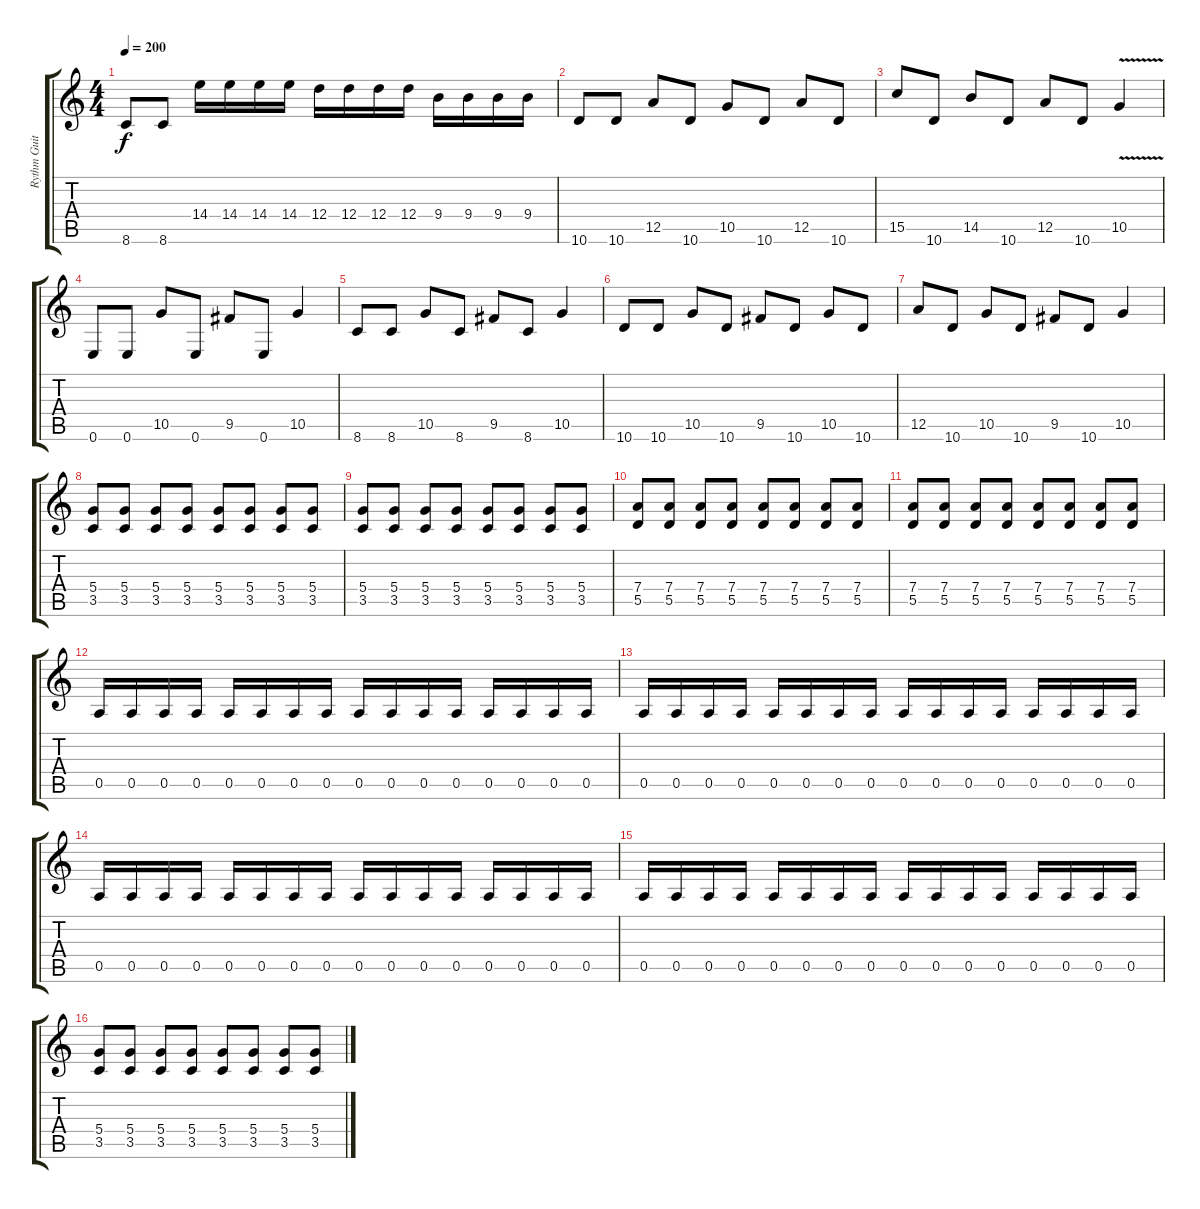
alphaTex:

\track ("Rythm Guitar" "Rythm Guit") {instrument distortionguitar}
\staff {score tabs}
\tuning (E4 B3 G3 D3 A2 E2) {hide}
\ts (4 4)
\tempo 200
\clef g2
\ks c
8.6.8{dy f} 8.6.8 14.4.16 14.4.16 14.4.16 14.4.16 12.4.16 12.4.16 12.4.16 12.4.16 9.4.16 9.4.16 9.4.16 9.4.16 |
10.6.8 10.6.8 12.5.8 10.6.8 10.5.8 10.6.8 12.5.8 10.6.8 |
15.5.8 10.6.8 14.5.8 10.6.8 12.5.8 10.6.8 10.5{v}.4 |
0.6.8 0.6.8 10.5.8 0.6.8 9.5.8 0.6.8 10.5.4 |
8.6.8 8.6.8 10.5.8 8.6.8 9.5.8 8.6.8 10.5.4 |
10.6.8 10.6.8 10.5.8 10.6.8 9.5.8 10.6.8 10.5.8 10.6.8 |
12.5.8 10.6.8 10.5.8 10.6.8 9.5.8 10.6.8 10.5.4 |
(5.4 3.5).8 (5.4 3.5).8 (5.4 3.5).8 (5.4 3.5).8 (5.4 3.5).8 (5.4 3.5).8 (5.4 3.5).8 (5.4 3.5).8 |
(5.4 3.5).8 (5.4 3.5).8 (5.4 3.5).8 (5.4 3.5).8 (5.4 3.5).8 (5.4 3.5).8 (5.4 3.5).8 (5.4 3.5).8 |
(7.4 5.5).8 (7.4 5.5).8 (7.4 5.5).8 (7.4 5.5).8 (7.4 5.5).8 (7.4 5.5).8 (7.4 5.5).8 (7.4 5.5).8 |
(7.4 5.5).8 (7.4 5.5).8 (7.4 5.5).8 (7.4 5.5).8 (7.4 5.5).8 (7.4 5.5).8 (7.4 5.5).8 (7.4 5.5).8 |
0.5.16 0.5.16 0.5.16 0.5.16 0.5.16 0.5.16 0.5.16 0.5.16 0.5.16 0.5.16 0.5.16 0.5.16 0.5.16 0.5.16 0.5.16 0.5.16 |
0.5.16 0.5.16 0.5.16 0.5.16 0.5.16 0.5.16 0.5.16 0.5.16 0.5.16 0.5.16 0.5.16 0.5.16 0.5.16 0.5.16 0.5.16 0.5.16 |
0.5.16 0.5.16 0.5.16 0.5.16 0.5.16 0.5.16 0.5.16 0.5.16 0.5.16 0.5.16 0.5.16 0.5.16 0.5.16 0.5.16 0.5.16 0.5.16 |
0.5.16 0.5.16 0.5.16 0.5.16 0.5.16 0.5.16 0.5.16 0.5.16 0.5.16 0.5.16 0.5.16 0.5.16 0.5.16 0.5.16 0.5.16 0.5.16 |
(5.4 3.5).8 (5.4 3.5).8 (5.4 3.5).8 (5.4 3.5).8 (5.4 3.5).8 (5.4 3.5).8 (5.4 3.5).8 (5.4 3.5).8
